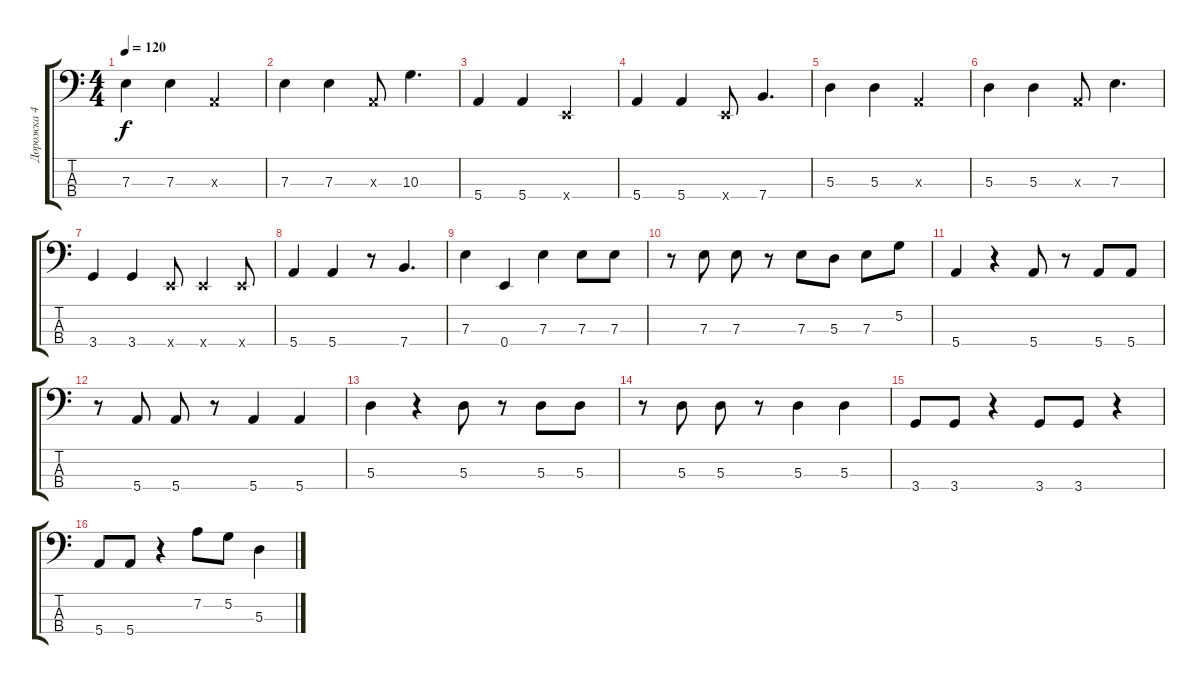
\track ("Дорожка 4" "Дорожка 4") {instrument electricbassfinger}
\staff {score tabs}
\tuning (G2 D2 A1 E1) {hide}
\ts (4 4)
\tempo 120
\clef f4
\ks c
7.3.4{dy f} 7.3.4 0.3{x}.2 |
7.3.4 7.3.4 0.3{x}.8 10.3.4{d} |
5.4.4 5.4.4 0.4{x}.2 |
5.4.4 5.4.4 0.4{x}.8 7.4.4{d} |
5.3.4 5.3.4 0.3{x}.2 |
5.3.4 5.3.4 0.3{x}.8 7.3.4{d} |
3.4.4 3.4.4 0.4{x}.8 0.4{x}.4 0.4{x}.8 |
5.4.4 5.4.4 r.8 7.4.4{d} |
7.3.4 0.4.4 7.3.4 7.3.8 7.3.8 |
r.8 7.3.8 7.3.8 r.8 7.3.8 5.3.8 7.3.8 5.2.8 |
5.4.4 r.4 5.4.8 r.8 5.4.8 5.4.8 |
r.8 5.4.8 5.4.8 r.8 5.4.4 5.4.4 |
5.3.4 r.4 5.3.8 r.8 5.3.8 5.3.8 |
r.8 5.3.8 5.3.8 r.8 5.3.4 5.3.4 |
3.4.8 3.4.8 r.4 3.4.8 3.4.8 r.4 |
5.4.8 5.4.8 r.4 7.2.8 5.2.8 5.3.4
